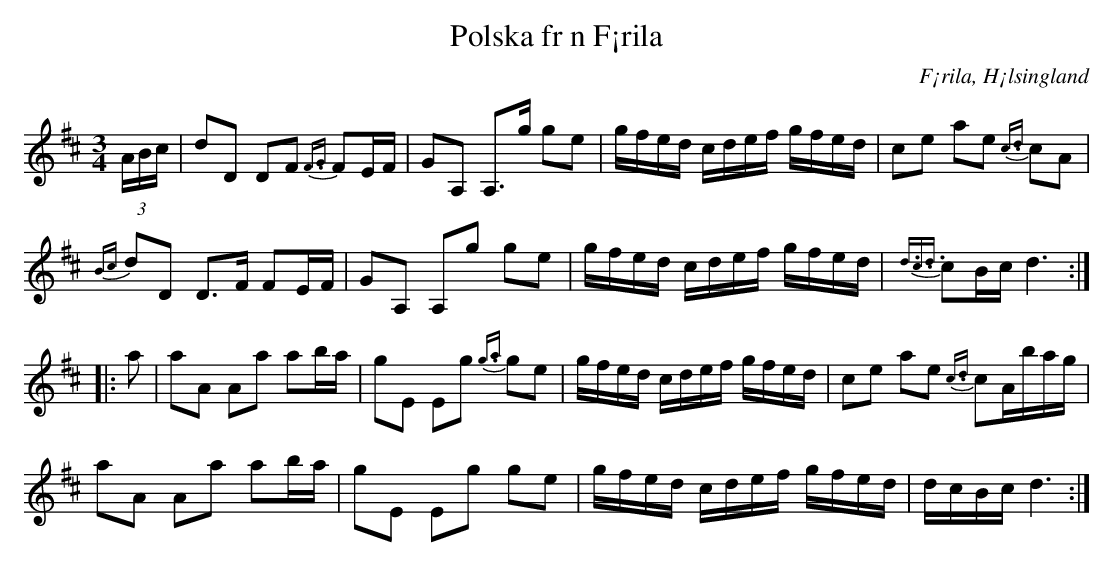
X:1
T:Polska fr n F¡rila
O:F¡rila, H¡lsingland
M:3/4
L:1/16
U:t=turn
K:D
(3ABc | d2D2 D2F2 {F3/2G5/3}F2EF | G2A,2 A,2>g2 g2e2 | gfed cdef gfed | c2e2 a2e2 {c3/2d5/3}c2A2 |
{Bc}d2D2 D2>F2 F2EF | G2A,2 A,2g2 g2e2 | gfed cdef gfed | {d3/2c3/2d3/2}c2Bc d6 ::
a2 | a2A2 A2a2 a2ba | g2E2 E2g2 {g3/2a5/3}g2e2 | gfed cdef gfed | c2e2 a2e2 {c3/2d5/3}c2A5/6b3/6a2/6g2/6 |
a2A2 A2a2 a2ba | g2E2 E2g2 g2e2 | gfed cdef gfed | dcBc d6 :|
